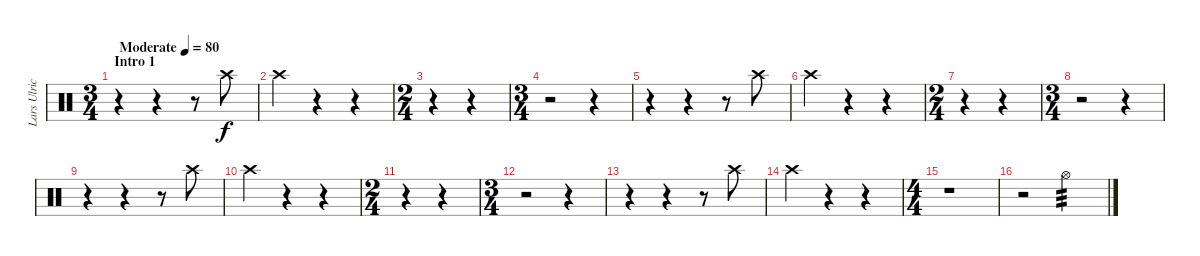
\track ("Lars Ulrich" "Lars Ulric") {instrument percussion}
\staff {score}
\articulation defaults
\ts (3 4)
\section ("" "Intro 1")
\tempo (80 "Moderate")
\clef neutral
\ks c
r.4{dy f} r.4 r.8 "Crash high (hit)".8 |
"Crash high (hit)".4 r.4 r.4 |
\ts (2 4)
r.4 r.4 |
\ts (3 4)
r.2 r.4 |
r.4 r.4 r.8 "Crash high (hit)".8 |
"Crash high (hit)".4 r.4 r.4 |
\ts (2 4)
r.4 r.4 |
\ts (3 4)
r.2 r.4 |
r.4 r.4 r.8 "Crash high (hit)".8 |
"Crash high (hit)".4 r.4 r.4 |
\ts (2 4)
r.4 r.4 |
\ts (3 4)
r.2 r.4 |
r.4 r.4 r.8 "Crash high (hit)".8 |
"Crash high (hit)".4 r.4 r.4 |
\ts (4 4)
r.1 |
r.2 "Hi-Hat (open)".2{tp 3}
